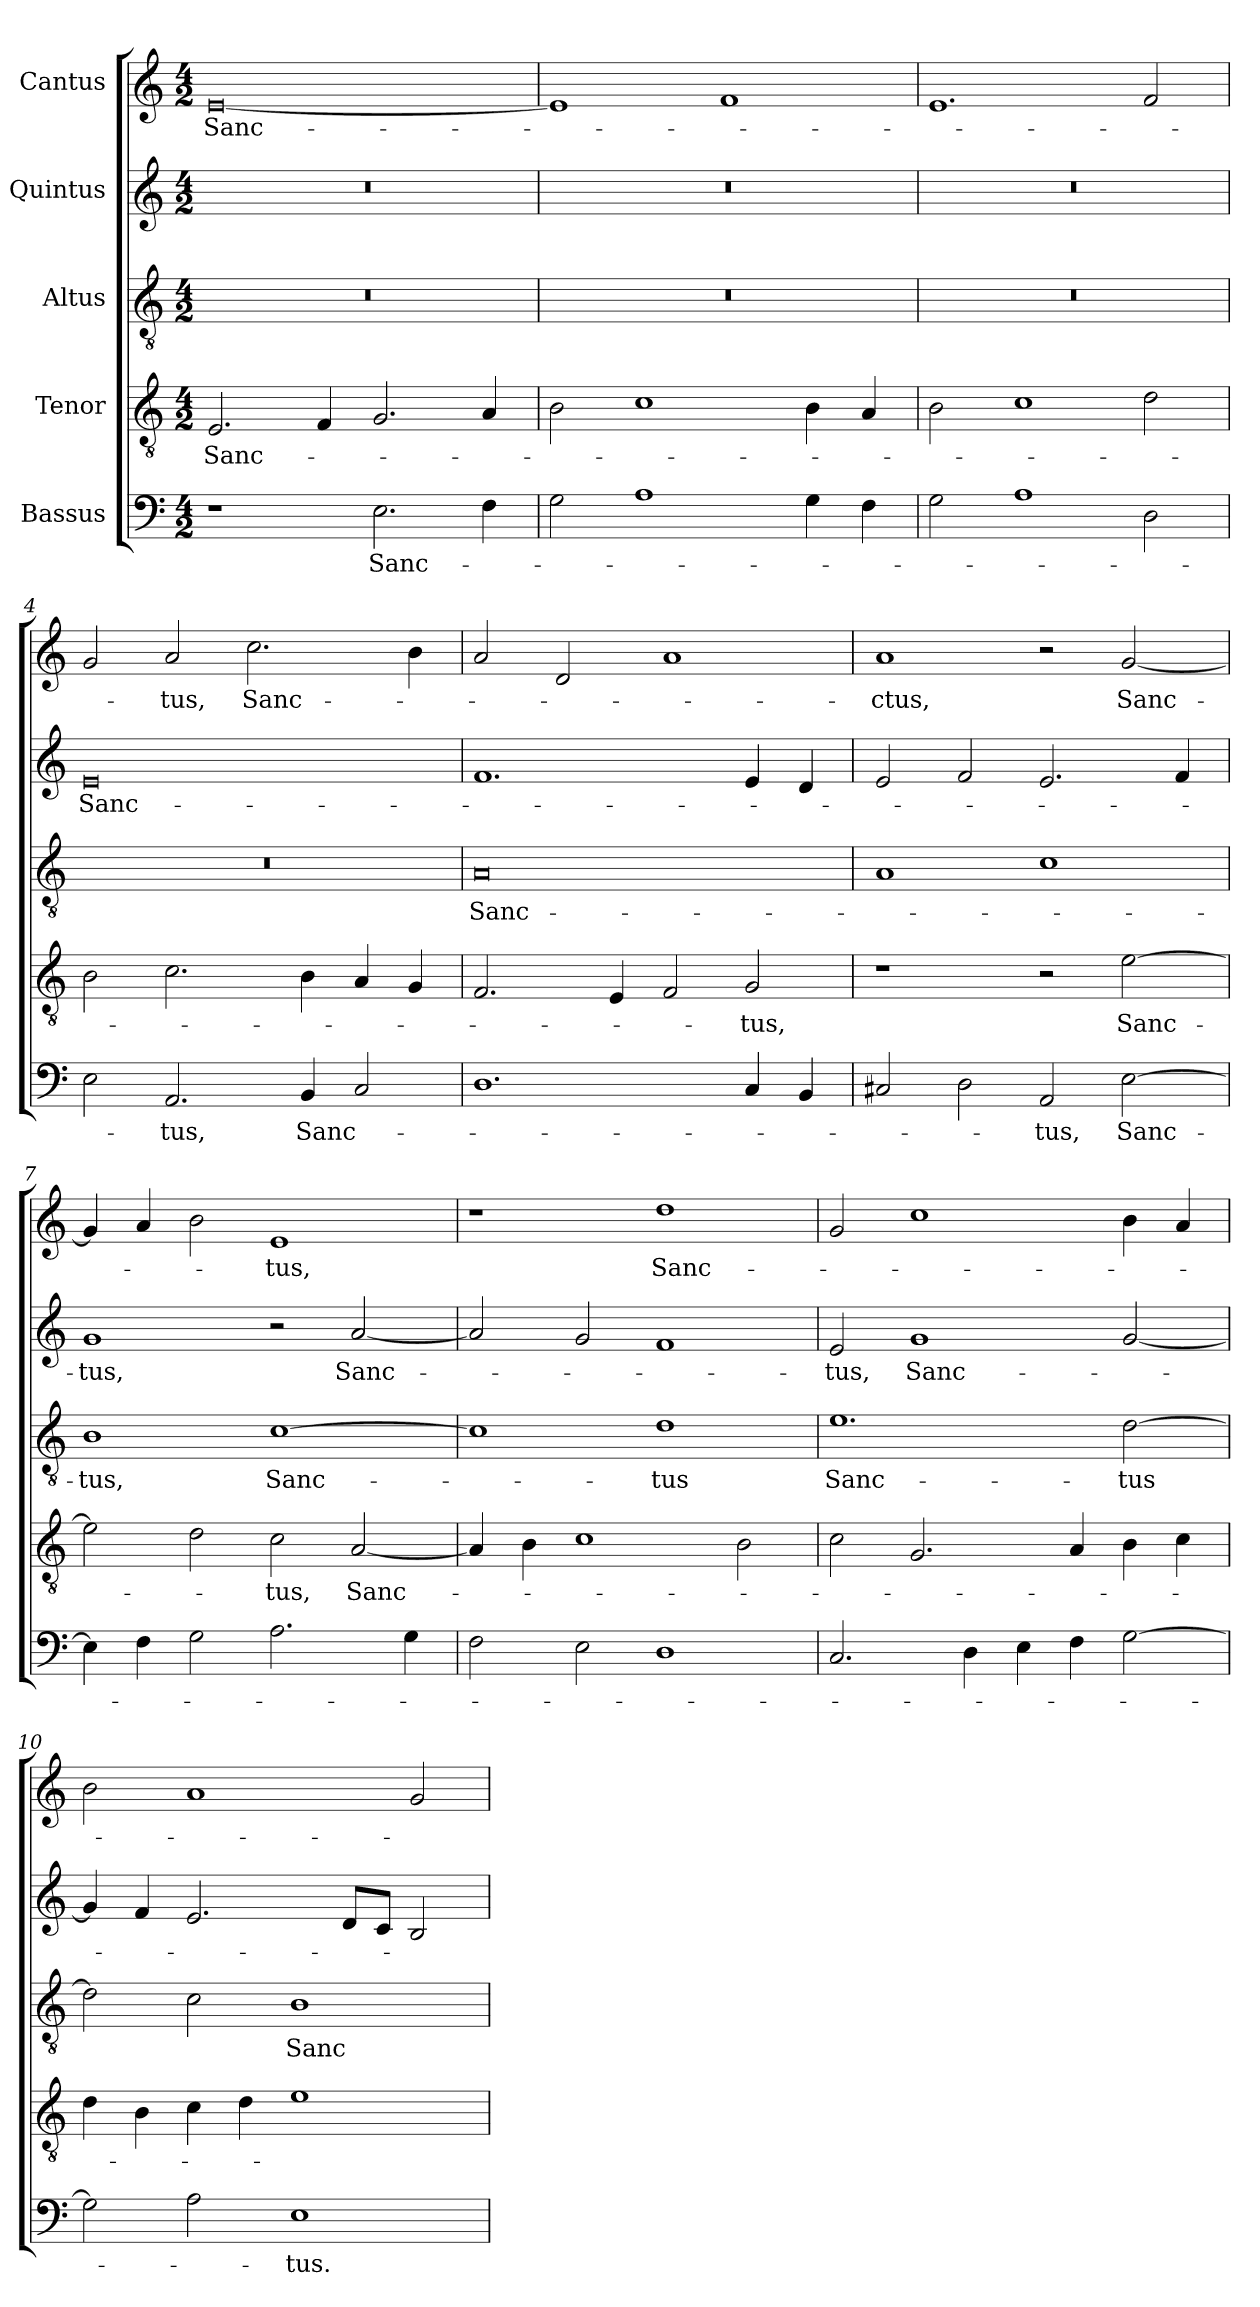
**kern	**text	**kern	**text	**kern	**text	**kern	**text	**kern	**text
*part5	*part5	*part4	*part4	*part3	*part3	*part2	*part2	*part1	*part1
*staff5	*staff5	*staff4	*staff4	*staff3	*staff3	*staff2	*staff2	*staff1	*staff1
*I"Bassus	*	*I"Tenor	*	*I"Altus	*	*I"Quintus	*	*I"Cantus	*
*clefF4	*	*clefGv2	*	*clefGv2	*	*clefG2	*	*clefG2	*
*k[]	*	*k[]	*	*k[]	*	*k[]	*	*k[]	*
*M4/2	*	*M4/2	*	*M4/2	*	*M4/2	*	*M4/2	*
=1	=1	=1	=1	=1	=1	=1	=1	=1	=1
1r	.	2.E/	Sanc-	0r	.	0r	.	[0e/	Sanc-
.	.	4F/	.	.	.	.	.	.	.
2.E\	Sanc-	2.G/	.	.	.	.	.	.	.
4F\	.	4A/	.	.	.	.	.	.	.
=2	=2	=2	=2	=2	=2	=2	=2	=2	=2
2G\	.	2B\	.	0r	.	0r	.	1e/]	.
1A\	.	1c\	.	.	.	.	.	.	.
.	.	.	.	.	.	.	.	1f/	.
4G\	.	4B\	.	.	.	.	.	.	.
4F\	.	4A/	.	.	.	.	.	.	.
=3	=3	=3	=3	=3	=3	=3	=3	=3	=3
2G\	.	2B\	.	0r	.	0r	.	1.e/	.
1A\	.	1c\	.	.	.	.	.	.	.
2D\	.	2d\	.	.	.	.	.	2f/	.
=4	=4	=4	=4	=4	=4	=4	=4	=4	=4
2E\	.	2B\	.	0r	.	0e/	Sanc-	2g/	.
2.AA/	-tus,	2.c\	.	.	.	.	.	2a/	-tus,
.	.	.	.	.	.	.	.	2.cc\	Sanc-
4BB/	Sanc-	4B\	.	.	.	.	.	.	.
2C/	.	4A/	.	.	.	.	.	.	.
.	.	4G/	.	.	.	.	.	4b\	.
=5	=5	=5	=5	=5	=5	=5	=5	=5	=5
1.D\	.	2.F/	.	0A/	Sanc-	1.f/	.	2a/	.
.	.	.	.	.	.	.	.	2d/	.
.	.	4E/	.	.	.	.	.	.	.
.	.	2F/	.	.	.	.	.	1a/	.
4C/	.	2G/	-tus,	.	.	4e/	.	.	.
4BB/	.	.	.	.	.	4d/	.	.	.
=6	=6	=6	=6	=6	=6	=6	=6	=6	=6
2C#X/	.	1r	.	1A/	.	2e/	.	1a/	-ctus,
2D\	.	.	.	.	.	2f/	.	.	.
2AA/	-tus,	2r	.	1c\	.	2.e/	.	2r	.
[2E\	Sanc-	[2e\	Sanc-	.	.	.	.	[2g/	Sanc-
.	.	.	.	.	.	4f/	.	.	.
=7	=7	=7	=7	=7	=7	=7	=7	=7	=7
4E\]	.	2e\]	.	1B\	-tus,	1g/	-tus,	4g/]	.
4F\	.	.	.	.	.	.	.	4a/	.
2G\	.	2d\	.	.	.	.	.	2b\	.
2.A\	.	2c\	-tus,	[1c\	Sanc-	2r	.	1e/	-tus,
.	.	[2A/	Sanc-	.	.	[2a/	Sanc-	.	.
4G\	.	.	.	.	.	.	.	.	.
=8	=8	=8	=8	=8	=8	=8	=8	=8	=8
2F\	.	4A/]	.	1c\]	.	2a/]	.	1r	.
.	.	4B\	.	.	.	.	.	.	.
2E\	.	1c\	.	.	.	2g/	.	.	.
1D\	.	.	.	1d\	-tus	1f/	.	1dd\	Sanc-
.	.	2B\	.	.	.	.	.	.	.
=9	=9	=9	=9	=9	=9	=9	=9	=9	=9
2.C/	.	2c\	.	1.e\	Sanc-	2e/	-tus,	2g/	.
.	.	2.G/	.	.	.	1g/	Sanc-	1cc\	.
4D\	.	.	.	.	.	.	.	.	.
4E\	.	.	.	.	.	.	.	.	.
4F\	.	4A/	.	.	.	.	.	.	.
[2G\	.	4B\	.	[2d\	-tus	[2g/	.	4b\	.
.	.	4c\	.	.	.	.	.	4a/	.
=10	=10	=10	=10	=10	=10	=10	=10	=10	=10
2G\]	.	4d\	.	2d\]	.	4g/]	.	2b\	.
.	.	4B\	.	.	.	4f/	.	.	.
2A\	.	4c\	.	2c\	.	2.e/	.	1a/	.
.	.	4d\	.	.	.	.	.	.	.
1E\	-tus.	1e\	.	1B\	Sanc-	.	.	.	.
.	.	.	.	.	.	8d/L	.	.	.
.	.	.	.	.	.	8c/J	.	.	.
.	.	.	.	.	.	2B/	.	2g/	.
=	=	=	=	=	=	=	=	=	=
*-	*-	*-	*-	*-	*-	*-	*-	*-	*-
